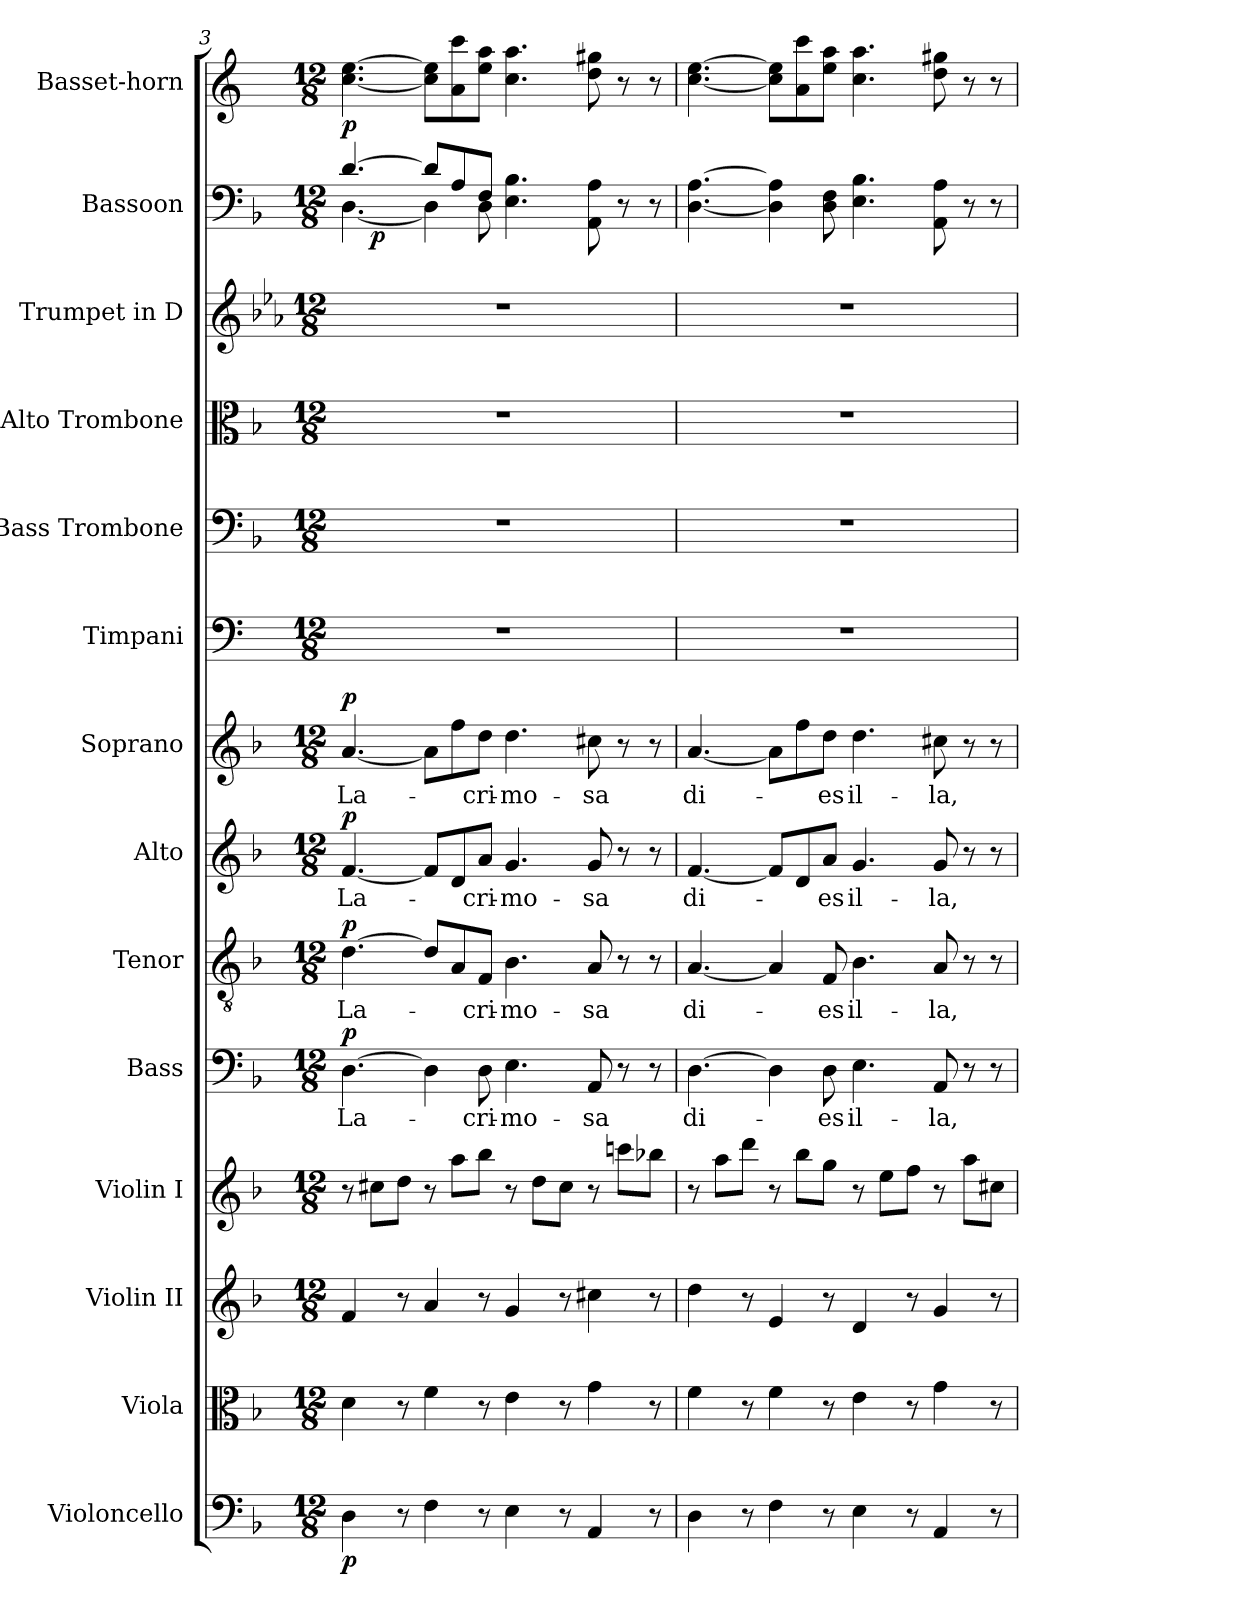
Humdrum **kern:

**kern	**dynam	**kern	**kern	**kern	**kern	**text	**dynam	**kern	**text	**dynam	**kern	**text	**dynam	**kern	**text	**dynam	**kern	**kern	**kern	**kern	**kern	**dynam	**kern	**dynam
*part14	*part14	*part13	*part12	*part11	*part10	*part10	*part10	*part9	*part9	*part9	*part8	*part8	*part8	*part7	*part7	*part7	*part6	*part5	*part4	*part3	*part2	*part2	*part1	*part1
*staff14	*staff14	*staff13	*staff12	*staff11	*staff10	*staff10	*staff10	*staff9	*staff9	*staff9	*staff8	*staff8	*staff8	*staff7	*staff7	*staff7	*staff6	*staff5	*staff4	*staff3	*staff2	*staff2	*staff1	*staff1
*I"Violoncello	*	*I"Viola	*I"Violin II	*I"Violin I	*I"Bass	*	*	*I"Tenor	*	*	*I"Alto	*	*	*I"Soprano	*	*	*I"Timpani	*I"Bass Trombone	*I"Alto Trombone	*I"Trumpet in D	*I"Bassoon	*	*I"Basset-horn	*
*I'Vc.	*	*I'Vla	*I'Vln II	*I'Vln I	*I'B.	*	*	*I'T.	*	*	*I'A.	*	*	*I'S.	*	*	*I'Timp.	*I'B. Tbn.	*I'A. Tbn.	*	*I'Bsn	*	*I'B.-hn	*
*clefF4	*	*clefC3	*clefG2	*clefG2	*clefF4	*	*	*clefGv2	*	*	*clefG2	*	*	*clefG2	*	*	*clefF4	*clefF4	*clefC3	*clefG2	*clefF4	*	*clefG2	*
*	*	*	*	*	*	*	*	*ITrd7c12	*	*	*	*	*	*	*	*	*	*	*	*ITrd-1c-2	*	*	*ITrd4c7	*
*k[b-]	*	*k[b-]	*k[b-]	*k[b-]	*k[b-]	*	*	*k[b-]	*	*	*k[b-]	*	*	*k[b-]	*	*	*k[]	*k[b-]	*k[b-]	*k[b-]	*k[b-]	*	*k[b-]	*
*F:	*	*F:	*F:	*F:	*F:	*	*	*F:	*	*	*F:	*	*	*F:	*	*	*C:	*F:	*F:	*F:	*F:	*	*F:	*
*M12/8	*	*M12/8	*M12/8	*M12/8	*M12/8	*	*	*M12/8	*	*	*M12/8	*	*	*M12/8	*	*	*M12/8	*M12/8	*M12/8	*M12/8	*M12/8	*	*M12/8	*
=3	=3	=3	=3	=3	=3	=3	=3	=3	=3	=3	=3	=3	=3	=3	=3	=3	=3	=3	=3	=3	=3	=3	=3	=3
!	!	!	!	!	!	!LO:LY:b:color=#000000	!	!	!	!	!	!	!	!	!	!	!	!	!	!	!	!	!	!
!	!	!	!	!	!	!	!	!	!LO:LY:b:color=#000000	!	!	!	!	!	!	!	!	!	!	!	!	!	!	!
!	!	!	!	!	!	!	!	!	!	!	!	!LO:LY:b:color=#000000	!	!	!	!	!	!	!	!	!	!	!	!
!	!	!	!	!	!	!	!	!	!	!	!	!	!	!	!LO:LY:b:color=#000000	!	!LO:N:vis=1	!LO:N:vis=1	!LO:N:vis=1	!LO:N:vis=1	!	!	!	!
*	*	*	*	*	*	*	*	*	*	*	*	*	*	*	*	*	*	*	*	*	*^	*	*	*
*	*	*	*	*	*	*	*	*	*	*	*	*	*	*	*	*	*	*	*	*	*	*^	*	*	*
4Di\	p	4di\	4fi/	8r	[4.Di\	La-	p	[4.Di\	La-	p	[4.fi/	La-	p	[4.ai/	La-	p	1.r	1.r	1.r	1.r	[4.di/	[4.Di\	8ryy	.	[4.fi\ [4.ai	p
.	.	.	.	8cc#Xi\L	.	.	.	.	.	.	.	.	.	.	.	.	.	.	.	.	.	.	1ryy	p	.	.
8r	.	8r	8r	8ddi\J	.	.	.	.	.	.	.	.	.	.	.	.	.	.	.	.	.	.	.	.	.	.
4Fi\	.	4fi\	4ai/	8r	4Di\]	.	.	8Di/L]	.	.	8fi/L]	.	.	8ai\L]	.	.	.	.	.	.	8di/L]	4Di\]	.	.	8fi]\ 8ai]\L	.
.	.	.	.	8aai\L	.	.	.	8AAi/	.	.	8di/	.	.	8ffi\	.	.	.	.	.	.	8Ai/	.	.	.	8di\ 8ffi\	.
!	!	!	!	!	!	!LO:LY:b:color=#000000	!	!	!	!	!	!	!	!	!	!	!	!	!	!	!	!	!	!	!	!
!	!	!	!	!	!	!	!	!	!LO:LY:b:color=#000000	!	!	!	!	!	!	!	!	!	!	!	!	!	!	!	!	!
!	!	!	!	!	!	!	!	!	!	!	!	!LO:LY:b:color=#000000	!	!	!	!	!	!	!	!	!	!	!	!	!	!
!	!	!	!	!	!	!	!	!	!	!	!	!	!	!	!LO:LY:b:color=#000000	!	!	!	!	!	!	!	!	!	!	!
8r	.	8r	8r	8bb-i\J	8Di\	-cri-	.	8FFi/J	-cri-	.	8ai/J	-cri-	.	8ddi\J	-cri-	.	.	.	.	.	8Fi/J	8Di\	.	.	8ai\ 8ddi\J	.
!	!	!	!	!	!	!LO:LY:b:color=#000000	!	!	!	!	!	!	!	!	!	!	!	!	!	!	!	!	!	!	!	!
!	!	!	!	!	!	!	!	!	!LO:LY:b:color=#000000	!	!	!	!	!	!	!	!	!	!	!	!	!	!	!	!	!
!	!	!	!	!	!	!	!	!	!	!	!	!LO:LY:b:color=#000000	!	!	!	!	!	!	!	!	!	!	!	!	!	!
!	!	!	!	!	!	!	!	!	!	!	!	!	!	!	!LO:LY:b:color=#000000	!	!	!	!	!	!	!	!	!	!	!
4Ei\	.	4ei\	4gi/	8r	4.Ei\	-mo-	.	4.BB-i\	-mo-	.	4.gi/	-mo-	.	4.ddi\	-mo-	.	.	.	.	.	4.Ei\ 4.B-i	2.ryy	.	.	4.fi\ 4.ddi	.
.	.	.	.	8ddi\L	.	.	.	.	.	.	.	.	.	.	.	.	.	.	.	.	.	.	.	.	.	.
8r	.	8r	8r	8cc#i\J	.	.	.	.	.	.	.	.	.	.	.	.	.	.	.	.	.	.	.	.	.	.
!	!	!	!	!	!	!LO:LY:b:color=#000000	!	!	!	!	!	!	!	!	!	!	!	!	!	!	!	!	!	!	!	!
!	!	!	!	!	!	!	!	!	!LO:LY:b:color=#000000	!	!	!	!	!	!	!	!	!	!	!	!	!	!	!	!	!
!	!	!	!	!	!	!	!	!	!	!	!	!LO:LY:b:color=#000000	!	!	!	!	!	!	!	!	!	!	!	!	!	!
!	!	!	!	!	!	!	!	!	!	!	!	!	!	!	!LO:LY:b:color=#000000	!	!	!	!	!	!	!	!	!	!	!
4AAi/	.	4gi\	4cc#Xi\	8r	8AAi/	-sa	.	8AAi/	-sa	.	8gi/	-sa	.	8cc#Xi\	-sa	.	.	.	.	.	8AAi\ 8Ai	.	4.ryy	.	8gi\ 8cc#Xi	.
.	.	.	.	8cccni\L	8r	.	.	8r	.	.	8r	.	.	8r	.	.	.	.	.	.	8r	.	.	.	8r	.
8r	.	8r	8r	8bb-Xi\J	8r	.	.	8r	.	.	8r	.	.	8r	.	.	.	.	.	.	8r	.	.	.	8r	.
*	*	*	*	*	*	*	*	*	*	*	*	*	*	*	*	*	*	*	*	*	*v	*v	*v	*	*	*
=4	=4	=4	=4	=4	=4	=4	=4	=4	=4	=4	=4	=4	=4	=4	=4	=4	=4	=4	=4	=4	=4	=4	=4	=4
*	*	*	*	*	*	*	*	*	*	*	*	*	*	*	*	*	*	*	*	*	*^	*	*	*
*	*	*	*	*	*	*	*	*	*	*	*	*	*	*	*	*	*	*	*	*	*	*^	*	*	*
!	!	!	!	!	!	!LO:LY:b:color=#000000	!	!	!	!	!	!	!	!	!	!	!	!	!	!	!	!	!	!	!	!
*	*	*	*	*	*	*	*	*	*	*	*	*	*	*	*	*	*	*	*	*	*v	*v	*v	*	*	*
*	*	*	*	*	*	*	*	*	*	*	*	*	*	*	*	*	*	*	*	*	*^	*	*	*
*	*	*	*	*	*	*	*	*	*	*	*	*	*	*	*	*	*	*	*	*	*	*^	*	*	*
!	!	!	!	!	!	!	!	!	!LO:LY:b:color=#000000	!	!	!	!	!	!	!	!	!	!	!	!	!	!	!	!	!
*	*	*	*	*	*	*	*	*	*	*	*	*	*	*	*	*	*	*	*	*	*v	*v	*v	*	*	*
*	*	*	*	*	*	*	*	*	*	*	*	*	*	*	*	*	*	*	*	*	*^	*	*	*
*	*	*	*	*	*	*	*	*	*	*	*	*	*	*	*	*	*	*	*	*	*	*^	*	*	*
!	!	!	!	!	!	!	!	!	!	!	!	!LO:LY:b:color=#000000	!	!	!	!	!	!	!	!	!	!	!	!	!	!
*	*	*	*	*	*	*	*	*	*	*	*	*	*	*	*	*	*	*	*	*	*v	*v	*v	*	*	*
*	*	*	*	*	*	*	*	*	*	*	*	*	*	*	*	*	*	*	*	*	*^	*	*	*
*	*	*	*	*	*	*	*	*	*	*	*	*	*	*	*	*	*	*	*	*	*	*^	*	*	*
!	!	!	!	!	!	!	!	!	!	!	!	!	!	!	!LO:LY:b:color=#000000	!	!LO:N:vis=1	!LO:N:vis=1	!LO:N:vis=1	!LO:N:vis=1	!	!	!	!	!	!
*	*	*	*	*	*	*	*	*	*	*	*	*	*	*	*	*	*	*	*	*	*v	*v	*v	*	*	*
4Di\	.	4fi\	4ddi\	8r	[4.Di\	di-	.	[4.AAi/	di-	.	[4.fi/	di-	.	[4.ai/	di-	.	1.r	1.r	1.r	1.r	[4.Di\ [4.Ai	.	[4.fi\ [4.ai	.
.	.	.	.	8aai\L	.	.	.	.	.	.	.	.	.	.	.	.	.	.	.	.	.	.	.	.
8r	.	8r	8r	8dddi\J	.	.	.	.	.	.	.	.	.	.	.	.	.	.	.	.	.	.	.	.
4Fi\	.	4fi\	4ei/	8r	4Di\]	.	.	4AAi/]	.	.	8fi/L]	.	.	8ai\L]	.	.	.	.	.	.	4Di\] 4Ai]	.	8fi]\ 8ai]\L	.
.	.	.	.	8bb-i\L	.	.	.	.	.	.	8di/	.	.	8ffi\	.	.	.	.	.	.	.	.	8di\ 8ffi\	.
!	!	!	!	!	!	!LO:LY:b:color=#000000	!	!	!	!	!	!	!	!	!	!	!	!	!	!	!	!	!	!
!	!	!	!	!	!	!	!	!	!LO:LY:b:color=#000000	!	!	!	!	!	!	!	!	!	!	!	!	!	!	!
!	!	!	!	!	!	!	!	!	!	!	!	!LO:LY:b:color=#000000	!	!	!	!	!	!	!	!	!	!	!	!
!	!	!	!	!	!	!	!	!	!	!	!	!	!	!	!LO:LY:b:color=#000000	!	!	!	!	!	!	!	!	!
8r	.	8r	8r	8ggi\J	8Di\	-es	.	8FFi/	-es	.	8ai/J	-es	.	8ddi\J	-es	.	.	.	.	.	8Di\ 8Fi	.	8ai\ 8ddi\J	.
!	!	!	!	!	!	!LO:LY:b:color=#000000	!	!	!	!	!	!	!	!	!	!	!	!	!	!	!	!	!	!
!	!	!	!	!	!	!	!	!	!LO:LY:b:color=#000000	!	!	!	!	!	!	!	!	!	!	!	!	!	!	!
!	!	!	!	!	!	!	!	!	!	!	!	!LO:LY:b:color=#000000	!	!	!	!	!	!	!	!	!	!	!	!
!	!	!	!	!	!	!	!	!	!	!	!	!	!	!	!LO:LY:b:color=#000000	!	!	!	!	!	!	!	!	!
4Ei\	.	4ei\	4di/	8r	4.Ei\	il-	.	4.BB-i\	il-	.	4.gi/	il-	.	4.ddi\	il-	.	.	.	.	.	4.Ei\ 4.B-i	.	4.fi\ 4.ddi	.
.	.	.	.	8eei\L	.	.	.	.	.	.	.	.	.	.	.	.	.	.	.	.	.	.	.	.
8r	.	8r	8r	8ffi\J	.	.	.	.	.	.	.	.	.	.	.	.	.	.	.	.	.	.	.	.
!	!	!	!	!	!	!LO:LY:b:color=#000000	!	!	!	!	!	!	!	!	!	!	!	!	!	!	!	!	!	!
!	!	!	!	!	!	!	!	!	!LO:LY:b:color=#000000	!	!	!	!	!	!	!	!	!	!	!	!	!	!	!
!	!	!	!	!	!	!	!	!	!	!	!	!LO:LY:b:color=#000000	!	!	!	!	!	!	!	!	!	!	!	!
!	!	!	!	!	!	!	!	!	!	!	!	!	!	!	!LO:LY:b:color=#000000	!	!	!	!	!	!	!	!	!
4AAi/	.	4gi\	4gi/	8r	8AAi/	-la,	.	8AAi/	-la,	.	8gi/	-la,	.	8cc#Xi\	-la,	.	.	.	.	.	8AAi\ 8Ai	.	8gi\ 8cc#Xi	.
.	.	.	.	8aai\L	8r	.	.	8r	.	.	8r	.	.	8r	.	.	.	.	.	.	8r	.	8r	.
8r	.	8r	8r	8cc#Xi\J	8r	.	.	8r	.	.	8r	.	.	8r	.	.	.	.	.	.	8r	.	8r	.
=	=	=	=	=	=	=	=	=	=	=	=	=	=	=	=	=	=	=	=	=	=	=	=	=
*-	*-	*-	*-	*-	*-	*-	*-	*-	*-	*-	*-	*-	*-	*-	*-	*-	*-	*-	*-	*-	*-	*-	*-	*-
